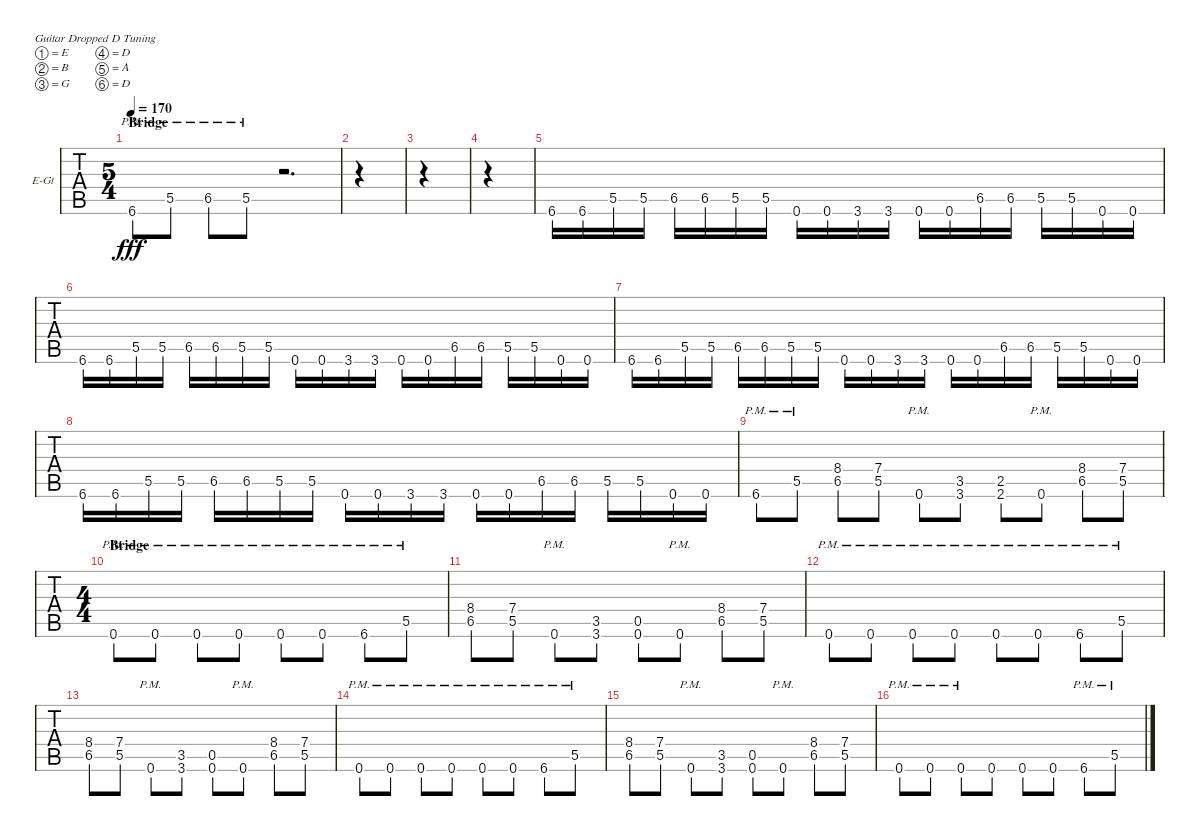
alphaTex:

\defaultSystemsLayout 4
\bracketExtendMode groupsimilarinstruments
\firstSystemTrackNameOrientation horizontal
\otherSystemsTrackNameOrientation horizontal
\track ("Mark Morton" "E-Gt") {instrument distortionguitar}
\staff {tabs}
\tuning (E4 B3 G3 D3 A2 D2)
\ts (5 4)
\section ("" "Bridge")
\tempo 170
\clef g2
\ks c
6.6{pm}.8{dy fff} 5.5{pm}.8 6.5{pm}.8 5.5{pm}.8 r.2{d} |
|
|
|
6.6.16 6.6.16 5.5.16 5.5.16 6.5.16 6.5.16 5.5.16 5.5.16 0.6.16 0.6.16 3.6.16 3.6.16 0.6.16 0.6.16 6.5.16 6.5.16 5.5.16 5.5.16 0.6.16 0.6.16 |
6.6.16 6.6.16 5.5.16 5.5.16 6.5.16 6.5.16 5.5.16 5.5.16 0.6.16 0.6.16 3.6.16 3.6.16 0.6.16 0.6.16 6.5.16 6.5.16 5.5.16 5.5.16 0.6.16 0.6.16 |
6.6.16 6.6.16 5.5.16 5.5.16 6.5.16 6.5.16 5.5.16 5.5.16 0.6.16 0.6.16 3.6.16 3.6.16 0.6.16 0.6.16 6.5.16 6.5.16 5.5.16 5.5.16 0.6.16 0.6.16 |
6.6.16 6.6.16 5.5.16 5.5.16 6.5.16 6.5.16 5.5.16 5.5.16 0.6.16 0.6.16 3.6.16 3.6.16 0.6.16 0.6.16 6.5.16 6.5.16 5.5.16 5.5.16 0.6.16 0.6.16 |
6.6{pm}.8 5.5{pm}.8 (6.5 8.4).8 (7.4 5.5).8 0.6{pm}.8 (3.6 3.5).8 (2.5 2.6).8 0.6{pm}.8 (6.5 8.4).8 (7.4 5.5).8 |
\ts (4 4)
\section ("" "Bridge")
0.6{pm}.8 0.6{pm}.8 0.6{pm}.8 0.6{pm}.8 0.6{pm}.8 0.6{pm}.8 6.6{pm}.8 5.5{pm}.8 |
(6.5 8.4).8 (7.4 5.5).8 0.6{pm}.8 (3.6 3.5).8 (0.5 0.6).8 0.6{pm}.8 (6.5 8.4).8 (7.4 5.5).8 |
0.6{pm}.8 0.6{pm}.8 0.6{pm}.8 0.6{pm}.8 0.6{pm}.8 0.6{pm}.8 6.6{pm}.8 5.5{pm}.8 |
(6.5 8.4).8 (7.4 5.5).8 0.6{pm}.8 (3.6 3.5).8 (0.5 0.6).8 0.6{pm}.8 (6.5 8.4).8 (7.4 5.5).8 |
0.6{pm}.8 0.6{pm}.8 0.6{pm}.8 0.6{pm}.8 0.6{pm}.8 0.6{pm}.8 6.6{pm}.8 5.5{pm}.8 |
(6.5 8.4).8 (7.4 5.5).8 0.6{pm}.8 (3.6 3.5).8 (0.5 0.6).8 0.6{pm}.8 (6.5 8.4).8 (7.4 5.5).8 |
0.6{pm}.8 0.6{pm}.8 0.6{pm}.8 0.6.8 0.6.8 0.6.8 6.6{pm}.8 5.5{pm}.8
